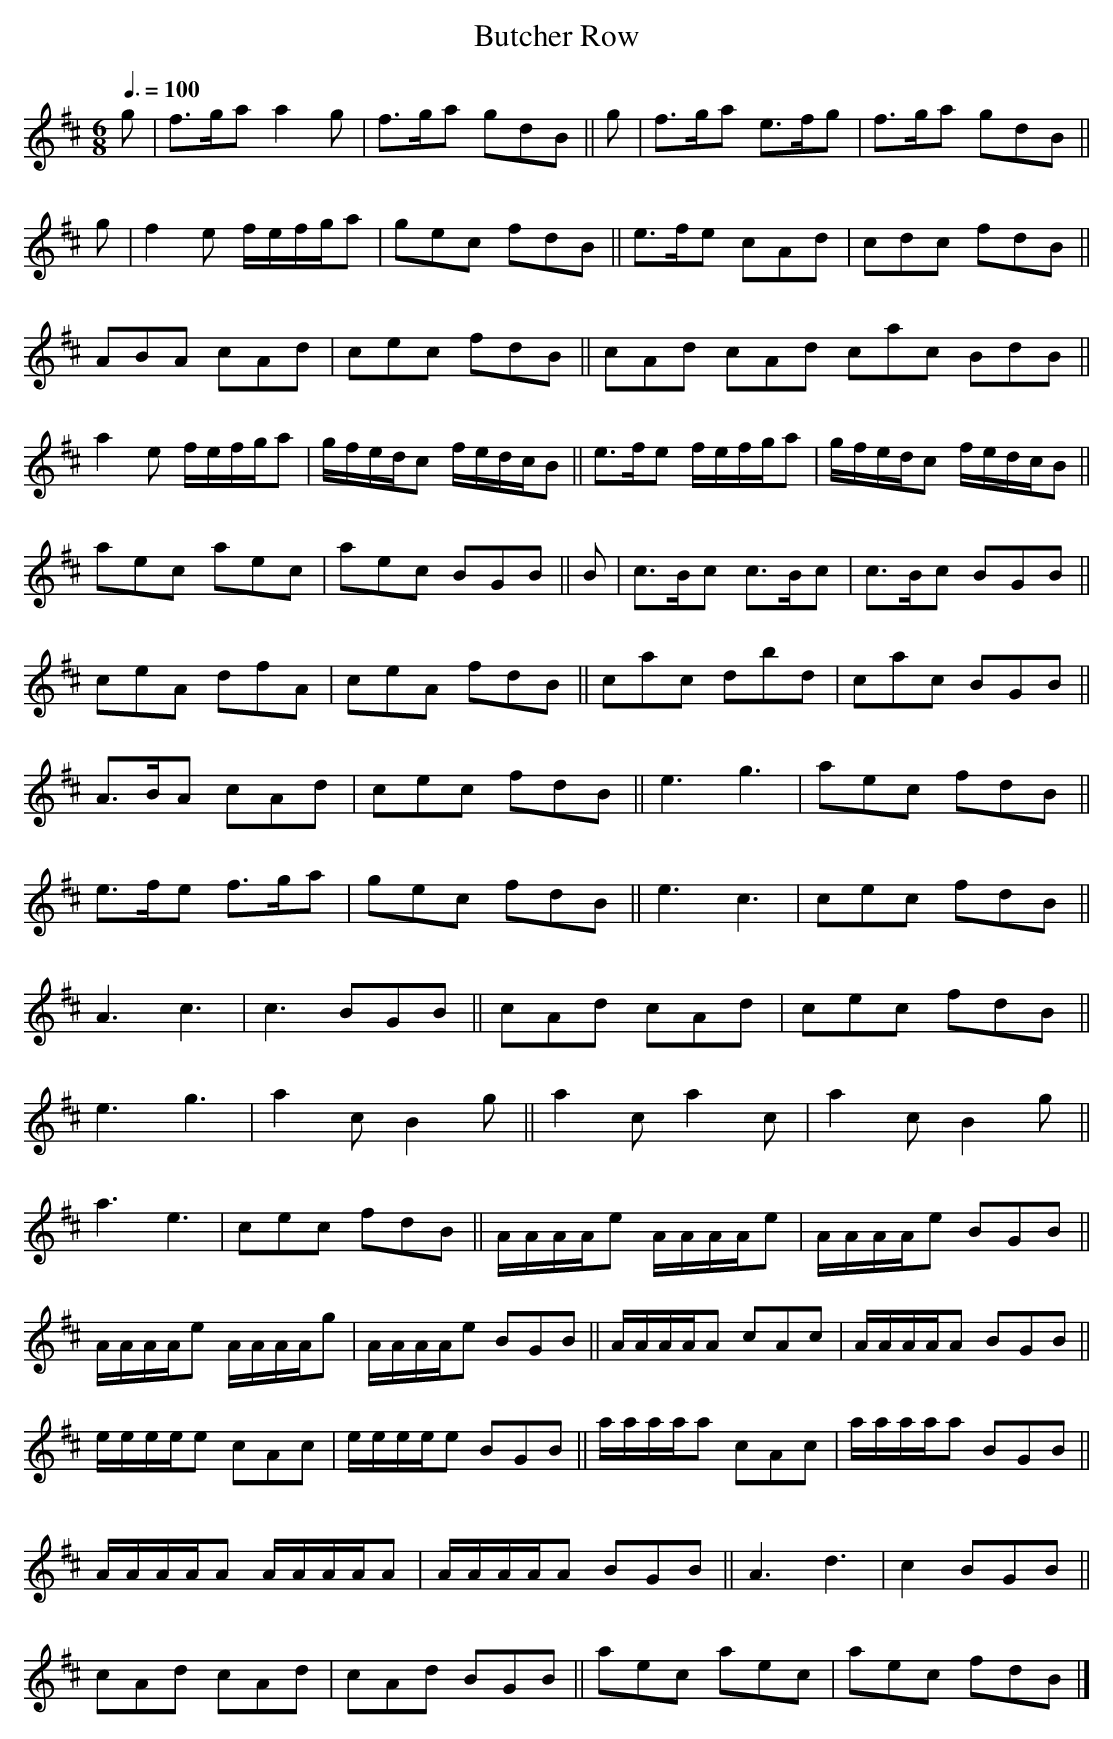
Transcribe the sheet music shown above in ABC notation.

X:1
T:Butcher Row
M:6/8
L:1/8
Q:3/8=100
K:D
g|f>ga a2g|f>ga gdB||\
g| f>ga e>fg|f>ga gdB||
g|f2e f/e/f/g/a|gec fdB||\
e>fe cAd|cdc fdB||
ABA cAd|cec fdB||\
cAd cAd cac BdB||
a2e f/e/f/g/a|g/f/e/d/c f/e/d/c/B||\
e>fe f/e/f/g/a|g/f/e/d/c f/e/d/c/B||
aec aec|aec BGB||\
B |c>Bc c>Bc|c>Bc BGB||
ceA dfA|ceA fdB||\
cac dbd|cac BGB||
A>BA cAd|cec fdB||\
e3g3|aec fdB||
e>fe f>ga|gec fdB||\
e3c3|cec fdB||
A3c3|c3 BGB||\
cAd cAd|cec fdB||
e3g3|a2cB2g||\
a2c a2c|a2cB2g||
a3e3|cec fdB||\
A/A/A/A/e A/A/A/A/e|A/A/A/A/e BGB||
A/A/A/A/e A/A/A/A/g|A/A/A/A/e BGB||\
A/A/A/A/A cAc|A/A/A/A/A BGB||
e/e/e/e/e cAc|e/e/e/e/e BGB||\
a/a/a/a/a cAc|a/a/a/a/a BGB||
A/A/A/A/A A/A/A/A/A|A/A/A/A/A BGB||\
A3d3|c2BGB||
cAd cAd|cAd BGB||\
aec aec|aec fdB|]
